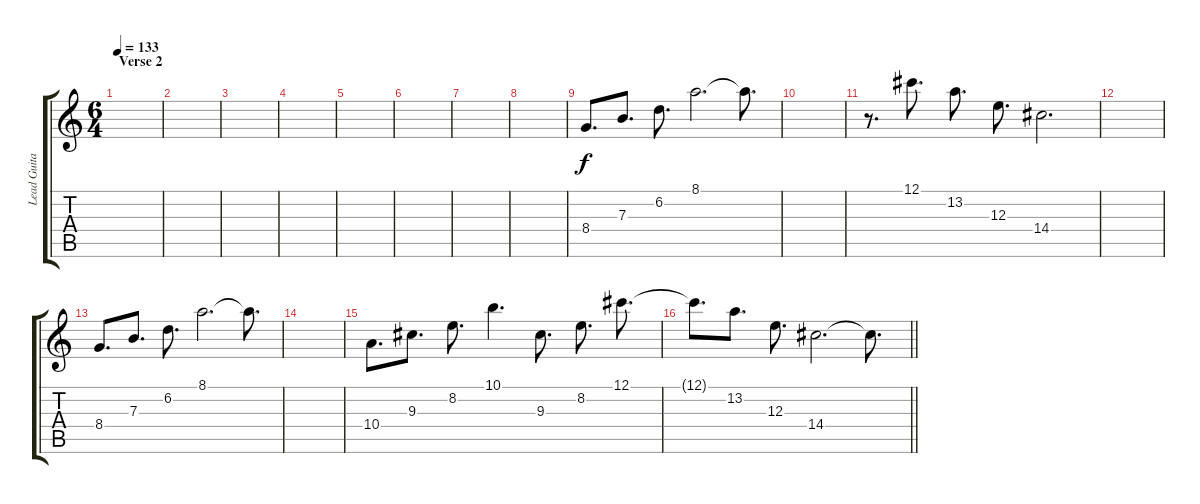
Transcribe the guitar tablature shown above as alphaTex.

\track ("Lead Guitar" "Lead Guita") {instrument electricguitarjazz}
\staff {score tabs}
\tuning (Db4 Ab3 E3 B2 Gb2 B1) {hide}
\ts (6 4)
\section ("" "Verse 2")
\tempo 133
\clef g2
\ks c
|
|
|
|
|
|
|
|
8.4.8{d} 7.3.8{d} 6.2.8{d} 8.1.2{d} 8.1{t}.8{d} |
|
r.8{d} 12.1.8{d} 13.2.8{d} 12.3.8{d} 14.4.2{d} |
|
8.4.8{d} 7.3.8{d} 6.2.8{d} 8.1.2{d} 8.1{t}.8{d} |
|
10.4.8{d} 9.3.8{d} 8.2.8{d} 10.1.4{d} 9.3.8{d} 8.2.8{d} 12.1.8{d} |
\barLineRight lightlight
12.1{t}.8{d} 13.2.8{d} 12.3.8{d} 14.4.2{d} 14.4{t}.8{d}
